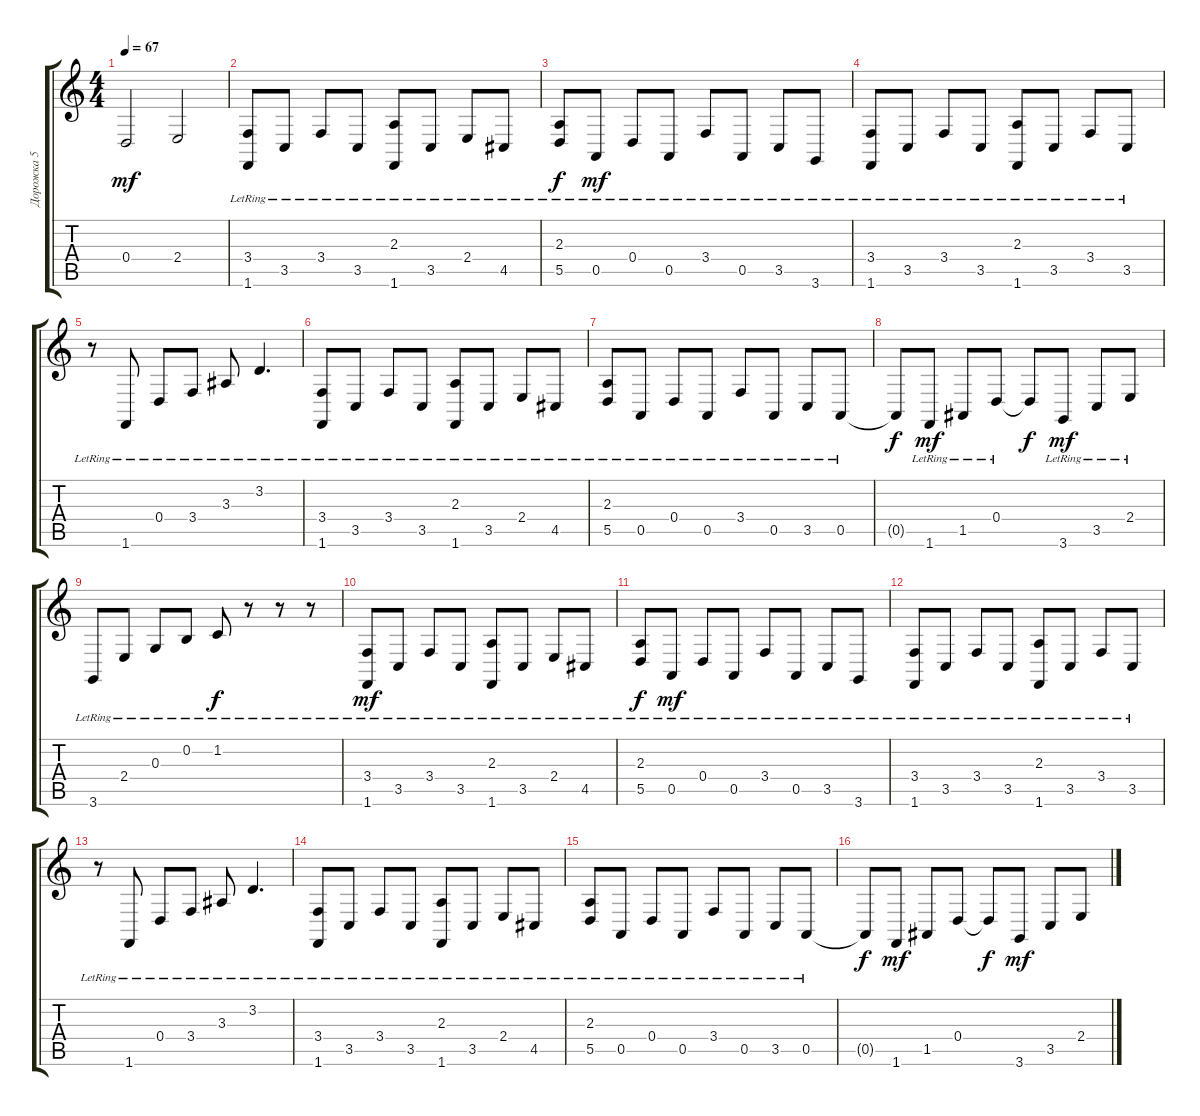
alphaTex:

\track ("Дорожка 5" "Дорожка 5") {instrument brightacousticpiano}
\staff {score tabs}
\tuning (E4 B3 G3 D3 A2 E2) {hide}
\ts (4 4)
\tempo 67
\clef g2
\ks c
0.4.2{dy mf} 2.4.2 |
(3.4{lr} 1.6{lr}).8 3.5{lr}.8 3.4{lr}.8 3.5{lr}.8 (2.3{lr} 1.6{lr}).8 3.5{lr}.8 2.4{lr}.8 4.5{lr}.8 |
(2.3{lr} 5.5{lr}).8{dy f} 0.5{lr}.8{dy mf} 0.4{lr}.8 0.5{lr}.8 3.4{lr}.8 0.5{lr}.8 3.5{lr}.8 3.6{lr}.8 |
(3.4{lr} 1.6{lr}).8 3.5{lr}.8 3.4{lr}.8 3.5{lr}.8 (2.3{lr} 1.6{lr}).8 3.5{lr}.8 3.4{lr}.8 3.5{lr}.8 |
r.8 1.6{lr}.8 0.4{lr}.8 3.4{lr}.8 3.3{lr}.8 3.2{lr}.4{d} |
(3.4{lr} 1.6{lr}).8 3.5{lr}.8 3.4{lr}.8 3.5{lr}.8 (2.3{lr} 1.6{lr}).8 3.5{lr}.8 2.4{lr}.8 4.5{lr}.8 |
(2.3{lr} 5.5{lr}).8 0.5{lr}.8 0.4{lr}.8 0.5{lr}.8 3.4{lr}.8 0.5{lr}.8 3.5{lr}.8 0.5{lr}.8 |
0.5{t}.8{dy f} 1.6{lr}.8{dy mf} 1.5{lr}.8 0.4{lr}.8 0.4{t}.8{dy f} 3.6{lr}.8{dy mf} 3.5{lr}.8 2.4{lr}.8 |
3.6{lr}.8 2.4{lr}.8 0.3{lr}.8 0.2{lr}.8 1.2{lr}.8{dy f} r.8 r.8 r.8 |
(3.4{lr} 1.6{lr}).8{dy mf} 3.5{lr}.8 3.4{lr}.8 3.5{lr}.8 (2.3{lr} 1.6{lr}).8 3.5{lr}.8 2.4{lr}.8 4.5{lr}.8 |
(2.3{lr} 5.5{lr}).8{dy f} 0.5{lr}.8{dy mf} 0.4{lr}.8 0.5{lr}.8 3.4{lr}.8 0.5{lr}.8 3.5{lr}.8 3.6{lr}.8 |
(3.4{lr} 1.6{lr}).8 3.5{lr}.8 3.4{lr}.8 3.5{lr}.8 (2.3{lr} 1.6{lr}).8 3.5{lr}.8 3.4{lr}.8 3.5{lr}.8 |
r.8 1.6{lr}.8 0.4{lr}.8 3.4{lr}.8 3.3{lr}.8 3.2{lr}.4{d} |
(3.4{lr} 1.6{lr}).8 3.5{lr}.8 3.4{lr}.8 3.5{lr}.8 (2.3{lr} 1.6{lr}).8 3.5{lr}.8 2.4{lr}.8 4.5{lr}.8 |
(2.3{lr} 5.5{lr}).8 0.5{lr}.8 0.4{lr}.8 0.5{lr}.8 3.4{lr}.8 0.5{lr}.8 3.5{lr}.8 0.5{lr}.8 |
0.5{t}.8{dy f} 1.6.8{dy mf} 1.5.8 0.4.8 0.4{t}.8{dy f} 3.6.8{dy mf} 3.5.8 2.4.8
